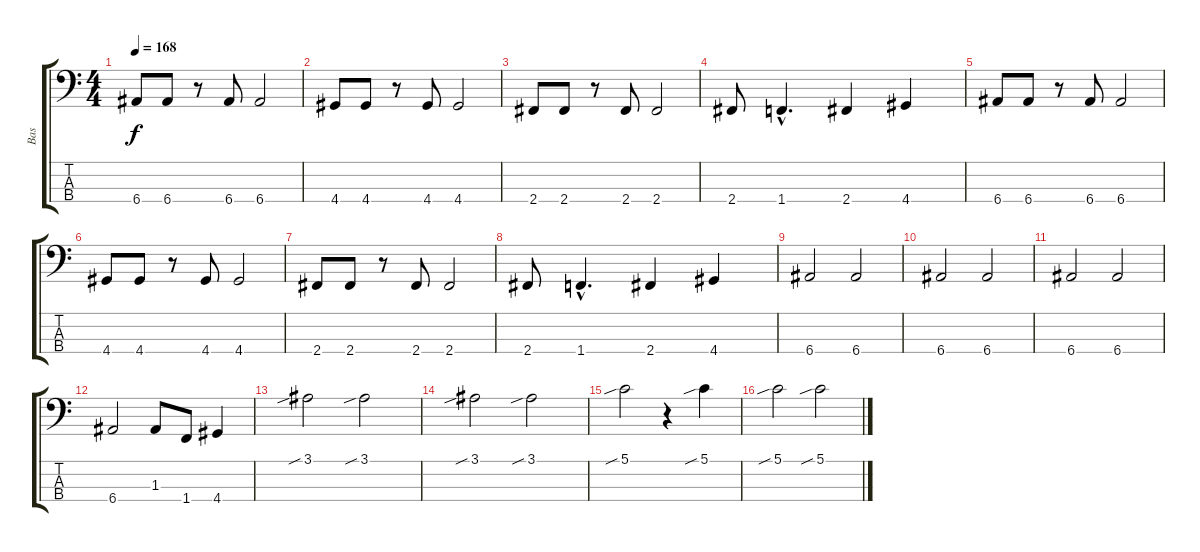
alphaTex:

\track ("Bas" "Bas") {instrument electricbassfinger}
\staff {score tabs}
\tuning (G2 D2 A1 E1) {hide}
\ts (4 4)
\tempo 168
\clef f4
\ks c
6.4.8{dy f} 6.4.8 r.8 6.4.8 6.4.2 |
4.4.8 4.4.8 r.8 4.4.8 4.4.2 |
2.4.8 2.4.8 r.8 2.4.8 2.4.2 |
2.4.8 1.4{hac}.4{d} 2.4.4 4.4.4 |
6.4.8 6.4.8 r.8 6.4.8 6.4.2 |
4.4.8 4.4.8 r.8 4.4.8 4.4.2 |
2.4.8 2.4.8 r.8 2.4.8 2.4.2 |
2.4.8 1.4{hac}.4{d} 2.4.4 4.4.4 |
6.4.2 6.4.2 |
6.4.2 6.4.2 |
6.4.2 6.4.2 |
6.4.2 1.3.8 1.4.8 4.4.4 |
3.1{sib}.2 3.1{sib}.2 |
3.1{sib}.2 3.1{sib}.2 |
5.1{sib}.2 r.4 5.1{sib}.4 |
5.1{sib}.2 5.1{sib}.2
